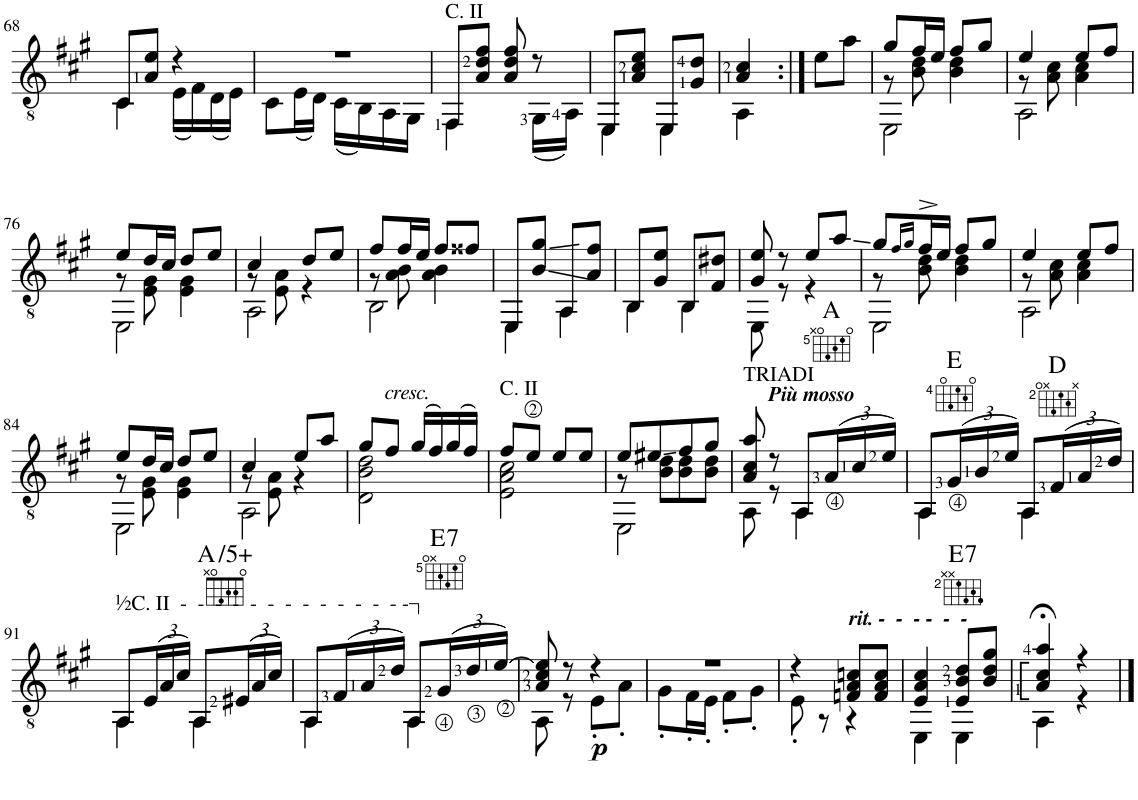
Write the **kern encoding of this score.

**kern	**dynam	**harte
*part1	*part1	*part1
*staff1	*staff1	*
*I"Guitar	*	*
*I'Guit.	*	*
!!LO:PB:g=z
*clefGv2	*	*
*k[f#c#g#]	*	*
*M2/4	*	*
=68	=68	=68
*^	*	*
8C#/L	4C#\	.	.
8A/ 8e/J	.	.	.
4r	(16E\LL	.	.
.	16F#\)	.	.
.	(16D\	.	.
.	16E\JJ)	.	.
=69	=69	=69	=69
2r	8C#\L	.	.
.	(16E\L	.	.
.	16D\JJ)	.	.
.	(16C#\LL	.	.
.	16BB\)	.	.
.	16AA\	.	.
.	16GG#\JJ	.	.
=70	=70	=70	=70
!LO:TX:a:t=C. II	!	!	!
8FF#/L	4.FF#\	.	.
8A/ 8d/ 8f#/J	.	.	.
8A/ 8d/ 8f#/	.	.	.
8r	(16GG#\LL	.	.
.	16AA\JJ)	.	.
=71	=71	=71	=71
8EE/L	4EE\	.	.
8A/ 8c#/ 8e/J	.	.	.
8EE/L	4EE\	.	.
8G#/ 8d/J	.	.	.
=72	=72	=72	=72
4A/ 4c#/	4AA\	.	.
*v	*v	*	*
=73:|!	=73:|!	=73:|!
8e\L	.	.
8a\J	.	.
=74	=74	=74
*^	*	*
*	*^	*	*
8g#/L	8r	2EE\	.	.
16f#/L	8B\ 8d\	.	.	.
16e/JJ	.	.	.	.
8f#/L	4B\ 4d\	.	.	.
8g#/J	.	.	.	.
=75	=75	=75	=75	=75
4e/	8r	2AA\	.	.
.	8A\ 8c#\	.	.	.
8e/L	4A\ 4c#\	.	.	.
8f#/J	.	.	.	.
!!LO:LB:g=z	!!	!!
=76	=76	=76	=76	=76
8e/L	8r	2EE\	.	.
16d/L	8E\ 8G#\	.	.	.
16c#/JJ	.	.	.	.
8d/L	4E\ 4G#\	.	.	.
8e/J	.	.	.	.
=77	=77	=77	=77	=77
4c#/	8r	2AA\	.	.
.	8E\ 8A\	.	.	.
8d/L	4r	.	.	.
8e/J	.	.	.	.
=78	=78	=78	=78	=78
8f#/L	8r	2BB\	.	.
16f#/L	8A\ 8B\	.	.	.
16e/JJ	.	.	.	.
8f#/L	4A\ 4B\	.	.	.
8f##X/J	.	.	.	.
*	*v	*v	*	*
=79	=79	=79	=79
8EE/L	4EE\	.	.
8B/ 8g#/J	.	.	.
8AA/L	4AA\	.	.
8A/ 8f#/J	.	.	.
=80	=80	=80	=80
8BB/L	4BB\	.	.
8G#/ 8e/J	.	.	.
8BB/L	4BB\	.	.
8F#/ 8d#X/J	.	.	.
=81	=81	=81	=81
8G#/ 8e/	8EE\	.	.
8r	8r	.	.
8e/L	4r	.	.
8a/J	.	.	.
=82	=82	=82	=82
*	*^	*	*
8g#/L	8r	2EE\	.	.
16qf#/LL	.	.	.	.
16qg#/JJ	.	.	.	.
16f#^/L	8B\ 8d\	.	.	.
16e/JJ	.	.	.	.
8f#/L	4B\ 4d\	.	.	.
8g#/J	.	.	.	.
=83	=83	=83	=83	=83
4e/	8r	2AA\	.	.
.	8A\ 8c#\	.	.	.
8e/L	4A\ 4c#\	.	.	.
8f#/J	.	.	.	.
!!LO:LB:g=z	!!	!!
=84	=84	=84	=84	=84
8e/L	8r	2EE\	.	.
16d/L	8E\ 8G#\	.	.	.
16c#/JJ	.	.	.	.
8d/L	4E\ 4G#\	.	.	.
8e/J	.	.	.	.
=85	=85	=85	=85	=85
4c#/	8r	2AA\	.	.
.	8E\ 8A\	.	.	.
8e/L	4r	.	.	.
8a/J	.	.	.	.
*	*v	*v	*	*
=86	=86	=86	=86
8g#/L	2D\ 2B\ 2d\	.	.
!LO:TX:a:i:t=cresc.	!	!	!
8f#/J	.	.	.
(16g#/LL	.	.	.
16f#/)	.	.	.
(16g#/	.	.	.
16f#/JJ)	.	.	.
=87	=87	=87	=87
!LO:TX:a:t=C. II	!	!	!
8f#/L	2E\ 2A\ 2c#\	.	.
8e/J	.	.	.
8e/L	.	.	.
8e/J	.	.	.
=88	=88	=88	=88
*	*^	*	*
8e/L	8r	2EE\	.	.
8e#X/	8B\ 8d\L	.	.	.
8f#/	8B\ 8d\	.	.	.
8g#/J	8B\ 8d\J	.	.	.
*	*v	*v	*	*
=89	=89	=89	=89
8A/ 8c#/ 8a/	8AA\	.	.
!LO:TX:a:Bi:t=Più mosso	!	!	!
!LO:TX:a:t=TRIADI	!	!	!
8r	8r	.	.
8AA/L	4AA\	.	.
*Xbrackettup	*	*	*
(24A/L	.	.	A:maj
24c#/	.	.	.
24e/JJ)	.	.	.
=90	=90	=90	=90
8AA/L	4AA\	.	.
(24G#/L	.	.	E:maj
24B/	.	.	.
24e/JJ)	.	.	.
8AA/L	4AA\	.	.
(24F#/L	.	.	D:maj
24A/	.	.	.
24d/JJ)	.	.	.
!!LO:LB:g=z	!!
=91	=91	=91	=91
!LO:TX:a:t=½C. II  -  -  -  -  -  -  -  -  -  -  -  -  - -┐	!	!	!
8AA/L	4AA\	.	.
(24E/L	.	.	.
24A/	.	.	.
24c#/JJ)	.	.	.
8AA/L	4AA\	.	.
!	!	!	!LO:H:kt=5
(24E#X/L	.	.	A:(1,#5)
24A/	.	.	.
24c#/JJ)	.	.	.
=92	=92	=92	=92
8AA/L	4AA\	.	.
(24F#/L	.	.	.
24A/	.	.	.
24d/JJ)	.	.	.
8AA/L	4AA\	.	.
!	!	!	!LO:H:kt=7
(24G#/L	.	.	E:7
24d/	.	.	.
[24e/JJ)	.	.	.
=93	=93	=93	=93
8A/ 8c#/ 8e/]	8AA\	.	.
8r	8r	.	.
!	!	!LO:DY:b	!
4r	8E'\L	p	.
.	8A'\J	.	.
=94	=94	=94	=94
2r	8G#'\L	.	.
.	16F#'\L	.	.
.	16E'\JJ	.	.
.	8F#'\L	.	.
.	8G#'\J	.	.
=95	=95	=95	=95
4r	8E'\	.	.
.	8r	.	.
!LO:TX:a:Bi:t=rit. -  -  - -  -  -	!	!	!
8Fn/ 8A/ 8cn/L	4r	.	.
8F/ 8A/ 8c/J	.	.	.
=96	=96	=96	=96
4E/ 4A/ 4c#/	4EE\	.	.
!	!	!	!LO:H:kt=7
8E/ 8B/ 8d/L	4EE\	.	E:7
8B/ 8d/ 8g#/J	.	.	.
=97	=97	=97	=97
4A/;< 4c#/;< 4a/;<	4AA\	.	.
4r	4r	.	.
*v	*v	*	*
==	==	==
*-	*-	*-
